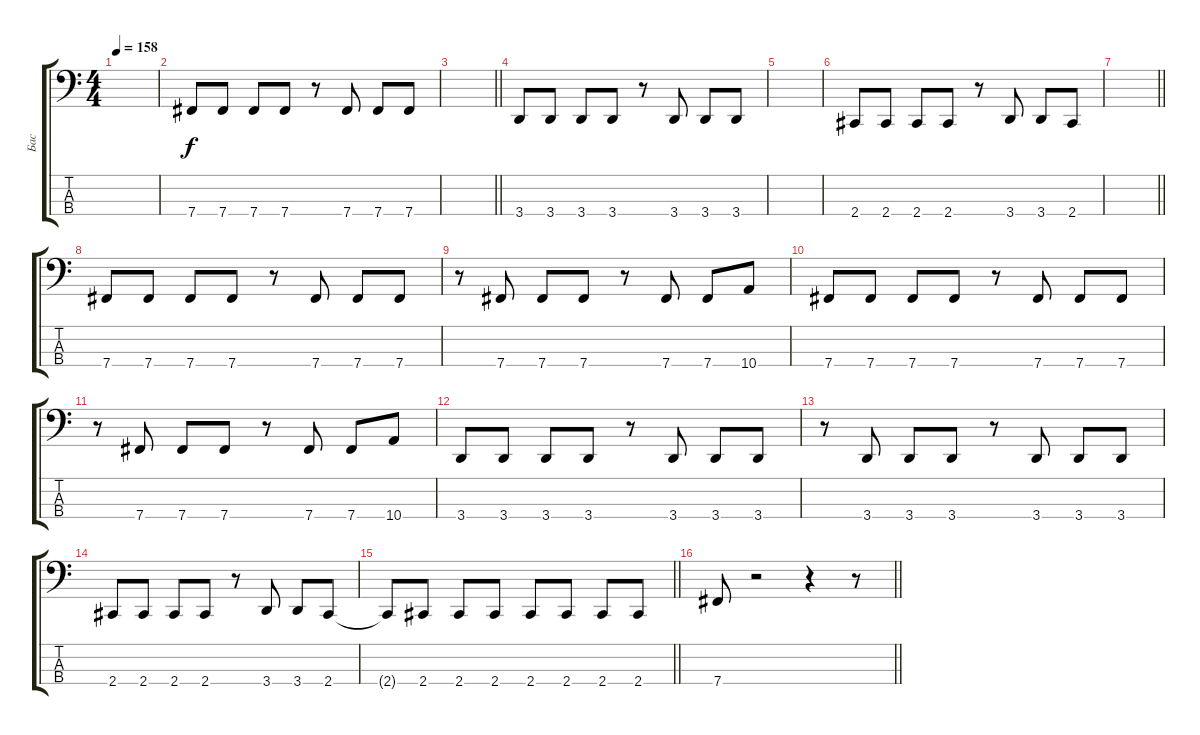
\track ("Бас" "Бас") {instrument electricbasspick}
\staff {score tabs}
\tuning (E2 B1 Gb1 B0) {hide}
\ts (4 4)
\tempo 158
\clef f4
\ks c
|
7.4.8 7.4.8 7.4.8 7.4.8 r.8 7.4.8 7.4.8 7.4.8 |
\barLineRight lightlight
|
3.4.8 3.4.8 3.4.8 3.4.8 r.8 3.4.8 3.4.8 3.4.8 |
|
2.4.8 2.4.8 2.4.8 2.4.8 r.8 3.4.8 3.4.8 2.4.8 |
\barLineRight lightlight
|
7.4.8 7.4.8 7.4.8 7.4.8 r.8 7.4.8 7.4.8 7.4.8 |
r.8 7.4.8 7.4.8 7.4.8 r.8 7.4.8 7.4.8 10.4.8 |
7.4.8 7.4.8 7.4.8 7.4.8 r.8 7.4.8 7.4.8 7.4.8 |
r.8 7.4.8 7.4.8 7.4.8 r.8 7.4.8 7.4.8 10.4.8 |
3.4.8 3.4.8 3.4.8 3.4.8 r.8 3.4.8 3.4.8 3.4.8 |
r.8 3.4.8 3.4.8 3.4.8 r.8 3.4.8 3.4.8 3.4.8 |
2.4.8 2.4.8 2.4.8 2.4.8 r.8 3.4.8 3.4.8 2.4.8 |
\barLineRight lightlight
2.4{t}.8 2.4.8 2.4.8 2.4.8 2.4.8 2.4.8 2.4.8 2.4.8 |
\barLineRight lightlight
7.4.8 r.2 r.4 r.8
